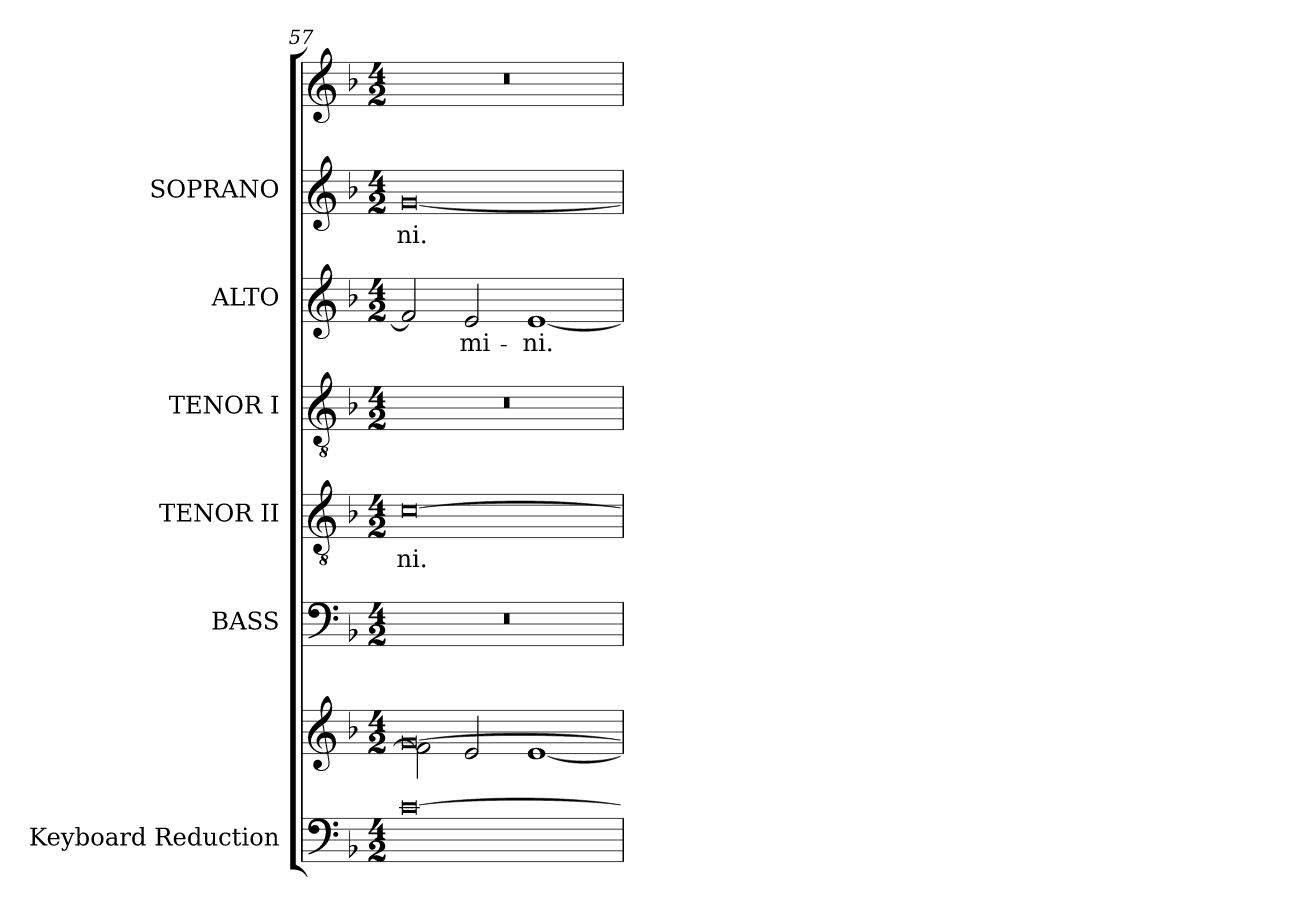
**kern	**kern	**kern	**kern	**text	**kern	**kern	**text	**kern	**text	**kern
*part7	*part7	*part6	*part5	*part5	*part4	*part3	*part3	*part2	*part2	*part1
*staff8	*staff7	*staff6	*staff5	*staff5	*staff4	*staff3	*staff3	*staff2	*staff2	*staff1
*I"Keyboard Reduction	*	*I"BASS	*I"TENOR II	*	*I"TENOR I	*I"ALTO	*	*I"SOPRANO	*	*
*I'Reduc.	*	*I'B.	*I'T. II	*	*I'T. I	*I'A.	*	*I'S.	*	*
*clefF4	*clefG2	*clefF4	*clefGv2	*	*clefGv2	*clefG2	*	*clefG2	*	*clefG2
*	*	*	*ITrd7c12	*	*ITrd7c12	*	*	*	*	*
*k[b-]	*k[b-]	*k[b-]	*k[b-]	*	*k[b-]	*k[b-]	*	*k[b-]	*	*k[b-]
*F:	*F:	*F:	*F:	*	*F:	*F:	*	*F:	*	*F:
*M4/2	*M4/2	*M4/2	*M4/2	*	*M4/2	*M4/2	*	*M4/2	*	*M4/2
=57	=57	=57	=57	=57	=57	=57	=57	=57	=57	=57
*	*^	*	*	*	*	*	*	*	*	*
!	!	!	!LO:N:vis=1	!	!	!	!	!	!	!	!
!	!	!	!	!	!LO:LY:b:color=#000000	!LO:N:vis=1	!	!	!	!	!
!	!	!	!	!	!	!	!	!	!	!LO:LY:b:color=#000000	!LO:N:vis=1
[0ci	[0gi	2fi\]	0r	[0Ci	-ni.	0r	2fi/]	.	[0gi	-ni.	0r
!	!	!	!	!	!	!	!	!LO:LY:b:color=#000000	!	!	!
.	.	2ei/	.	.	.	.	2ei/	-mi-	.	.	.
!	!	!	!	!	!	!	!	!LO:LY:b:color=#000000	!	!	!
.	.	[1ei	.	.	.	.	[1ei	-ni.	.	.	.
*	*v	*v	*	*	*	*	*	*	*	*	*
=	=	=	=	=	=	=	=	=	=	=
*-	*-	*-	*-	*-	*-	*-	*-	*-	*-	*-
